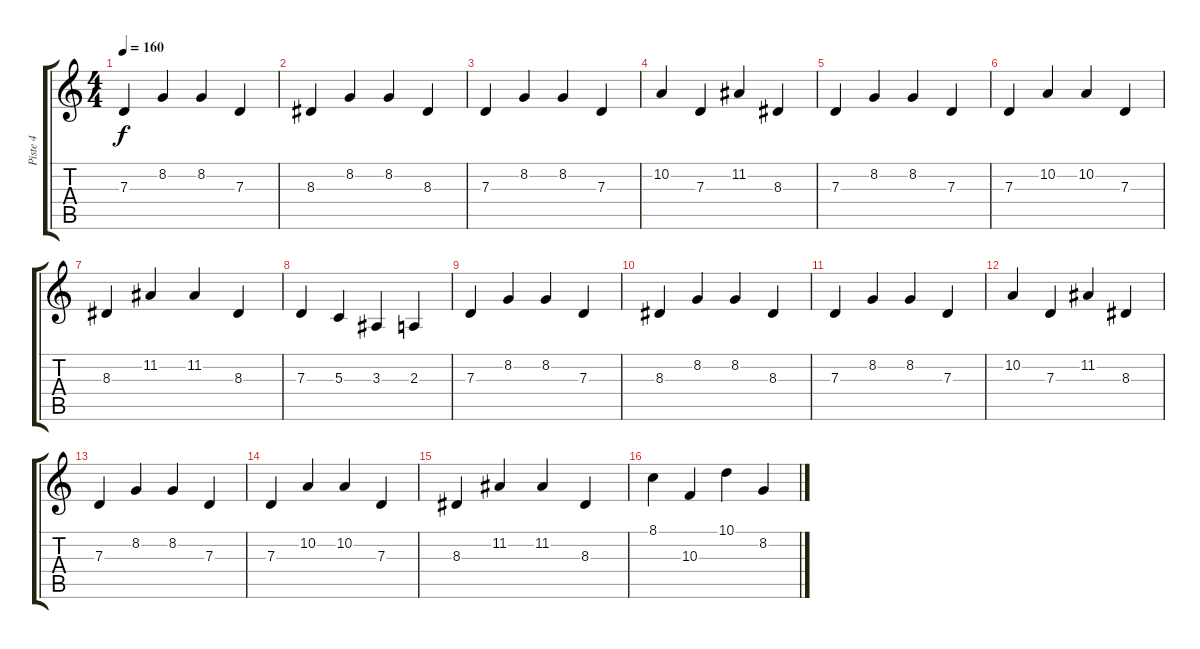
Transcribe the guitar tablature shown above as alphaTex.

\track ("Piste 4" "Piste 4") {instrument fx7echoes}
\staff {score tabs}
\tuning (E4 B3 G3 D3 A2 E2) {hide}
\ts (4 4)
\tempo 160
\clef g2
\ks c
7.3.4{dy f} 8.2.4 8.2.4 7.3.4 |
8.3.4 8.2.4 8.2.4 8.3.4 |
7.3.4 8.2.4 8.2.4 7.3.4 |
10.2.4 7.3.4 11.2.4 8.3.4 |
7.3.4 8.2.4 8.2.4 7.3.4 |
7.3.4 10.2.4 10.2.4 7.3.4 |
8.3.4 11.2.4 11.2.4 8.3.4 |
7.3.4 5.3.4 3.3.4 2.3.4 |
7.3.4 8.2.4 8.2.4 7.3.4 |
8.3.4 8.2.4 8.2.4 8.3.4 |
7.3.4 8.2.4 8.2.4 7.3.4 |
10.2.4 7.3.4 11.2.4 8.3.4 |
7.3.4 8.2.4 8.2.4 7.3.4 |
7.3.4 10.2.4 10.2.4 7.3.4 |
8.3.4 11.2.4 11.2.4 8.3.4 |
8.1.4 10.3.4 10.1.4 8.2.4
